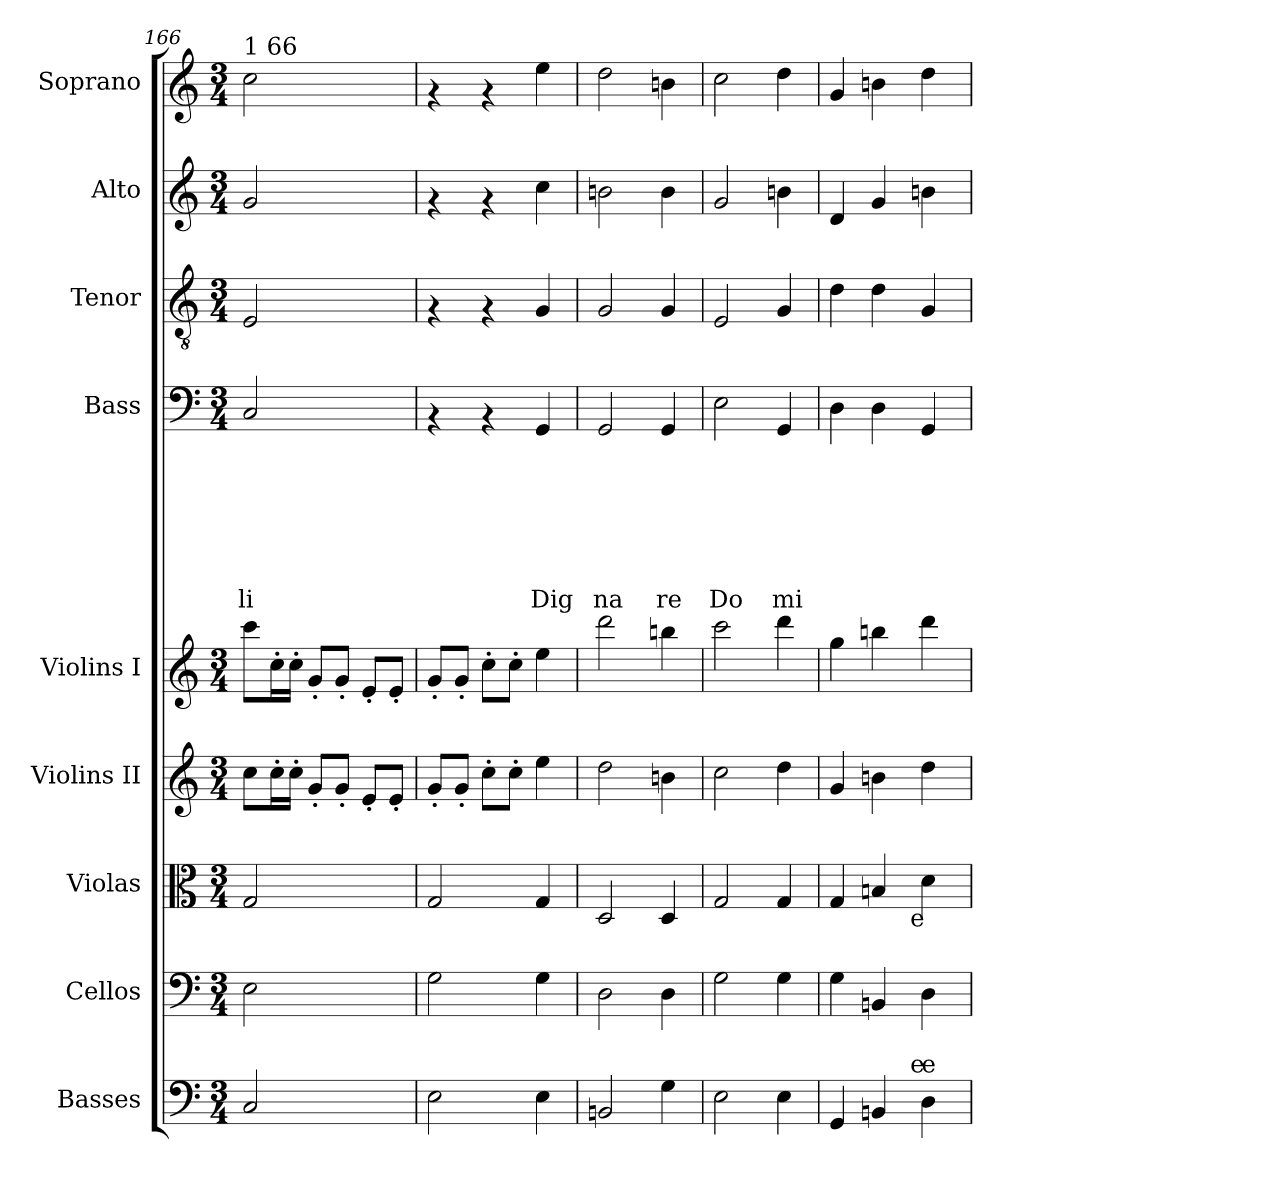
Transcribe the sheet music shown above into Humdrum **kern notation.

**kern	**kern	**kern	**kern	**kern	**kern	**text	**text	**text	**text	**text	**text	**text	**kern	**kern	**kern
*part9	*part8	*part7	*part6	*part5	*part4	*part4	*part4	*part4	*part4	*part4	*part4	*part4	*part3	*part2	*part1
*staff9	*staff8	*staff7	*staff6	*staff5	*staff4	*staff4	*staff4	*staff4	*staff4	*staff4	*staff4	*staff4	*staff3	*staff2	*staff1
*I"Basses	*I"Cellos	*I"Violas	*I"Violins II	*I"Violins I	*I"Bass	*	*	*	*	*	*	*	*I"Tenor	*I"Alto	*I"Soprano
*I'Bass	*I'Cell.	*I'Vla.	*I'Vln. II	*I'Vln. I	*I'Bs	*	*	*	*	*	*	*	*I'Ten	*I'Alto	*I'Sop
!!LO:LB:g=z
*clefF4	*clefF4	*clefC3	*clefG2	*clefG2	*clefF4	*	*	*	*	*	*	*	*clefGv2	*clefG2	*clefG2
*ITrd7c12	*	*	*	*	*	*	*	*	*	*	*	*	*	*	*
*k[]	*k[]	*k[]	*k[]	*k[]	*k[]	*	*	*	*	*	*	*	*k[]	*k[]	*k[]
*C:	*C:	*C:	*C:	*C:	*C:	*	*	*	*	*	*	*	*C:	*C:	*C:
*M3/4	*M3/4	*M3/4	*M3/4	*M3/4	*M3/4	*	*	*	*	*	*	*	*M3/4	*M3/4	*M3/4
=166	=166	=166	=166	=166	=166	=166	=166	=166	=166	=166	=166	=166	=166	=166	=166
!	!	!	!	!	!	!	!	!	!	!	!	!	!	!	!LO:TX:a:t=1 66
!	!	!	!	!	!	!	!	!	!	!	!	!LO:LY:b	!	!	!
2CC/	2E\	2G/	8cc\L	8ccc\L	2C/	.	.	.	.	.	.	li	2E/	2g/	2cc\
.	.	.	16cc'>\L	16cc'>\L	.	.	.	.	.	.	.	.	.	.	.
.	.	.	16cc'>\JJ	16cc'>\JJ	.	.	.	.	.	.	.	.	.	.	.
.	.	.	8g'</L	8g'</L	.	.	.	.	.	.	.	.	.	.	.
.	.	.	8g'</J	8g'</J	.	.	.	.	.	.	.	.	.	.	.
4ryy	4ryy	4ryy	8e'</L	8e'</L	4ryy	.	.	.	.	.	.	.	4ryy	4ryy	4ryy
.	.	.	8e'</J	8e'</J	.	.	.	.	.	.	.	.	.	.	.
=167	=167	=167	=167	=167	=167	=167	=167	=167	=167	=167	=167	=167	=167	=167	=167
2EE\	2G\	2G/	8g'</L	8g'</L	4rAA	.	.	.	.	.	.	.	4rF	4rf	4rf
.	.	.	8g'</J	8g'</J	.	.	.	.	.	.	.	.	.	.	.
.	.	.	8cc'>\L	8cc'>\L	4rAA	.	.	.	.	.	.	.	4rF	4rf	4rf
.	.	.	8cc'>\J	8cc'>\J	.	.	.	.	.	.	.	.	.	.	.
!	!	!	!	!	!	!	!	!	!	!	!	!LO:LY:b	!	!	!
4EE\	4G\	4G/	4ee\	4ee\	4GG/	.	.	.	.	.	.	Dig	4G/	4cc\	4ee\
=168	=168	=168	=168	=168	=168	=168	=168	=168	=168	=168	=168	=168	=168	=168	=168
!	!	!	!	!	!	!	!	!	!	!	!	!LO:LY:b	!	!	!
2BBBn/	2D\	2D/	2dd\	2ddd\	2GG/	.	.	.	.	.	.	na	2G/	2bn\	2dd\
!	!	!	!	!	!	!	!	!	!	!	!	!LO:LY:b	!	!	!
4GG\	4D\	4D/	4bn\	4bbn\	4GG/	.	.	.	.	.	.	re	4G/	4b\	4bn\
=169	=169	=169	=169	=169	=169	=169	=169	=169	=169	=169	=169	=169	=169	=169	=169
!	!	!	!	!	!	!	!	!	!	!	!	!LO:LY:b	!	!	!
2EE\	2G\	2G/	2cc\	2ccc\	2E\	.	.	.	.	.	.	Do	2E/	2g/	2cc\
!	!	!	!	!	!	!	!	!	!	!	!	!LO:LY:b	!	!	!
4EE\	4G\	4G/	4dd\	4ddd\	4GG/	.	.	.	.	.	.	mi	4G/	4bn\	4dd\
=170	=170	=170	=170	=170	=170	=170	=170	=170	=170	=170	=170	=170	=170	=170	=170
*^	*	*^	*	*	*	*	*	*	*	*	*	*	*	*	*
4GGG/	4...ryy	4G\	4G/	4...ryy	4g/	4gg\	4D\	.	.	.	.	.	.	.	4d\	4d/	4g/
4BBBn/	.	4BBn/	4Bn/	.	4bn\	4bbn\	4D\	.	.	.	.	.	.	.	4d\	4g/	4bn\
!	!	!	!	!LO:TX:b:t=e	!	!	!	!	!	!	!	!	!	!	!	!	!
!	!LO:TX:a:t=e	!	!	!	!	!	!	!	!	!	!	!	!	!	!	!	!
.	4ryy	.	.	4ryy	.	.	.	.	.	.	.	.	.	.	.	.	.
!LO:TX:a:t=e	!	!	!	!	!	!	!	!	!	!	!	!	!	!	!	!	!
4DD\	.	4D\	4d\	.	4dd\	4ddd\	4GG/	.	.	.	.	.	.	.	4G/	4bn\	4dd\
.	32ryy	.	.	32ryy	.	.	.	.	.	.	.	.	.	.	.	.	.
*v	*v	*	*v	*v	*	*	*	*	*	*	*	*	*	*	*	*	*
=	=	=	=	=	=	=	=	=	=	=	=	=	=	=	=
*-	*-	*-	*-	*-	*-	*-	*-	*-	*-	*-	*-	*-	*-	*-	*-
